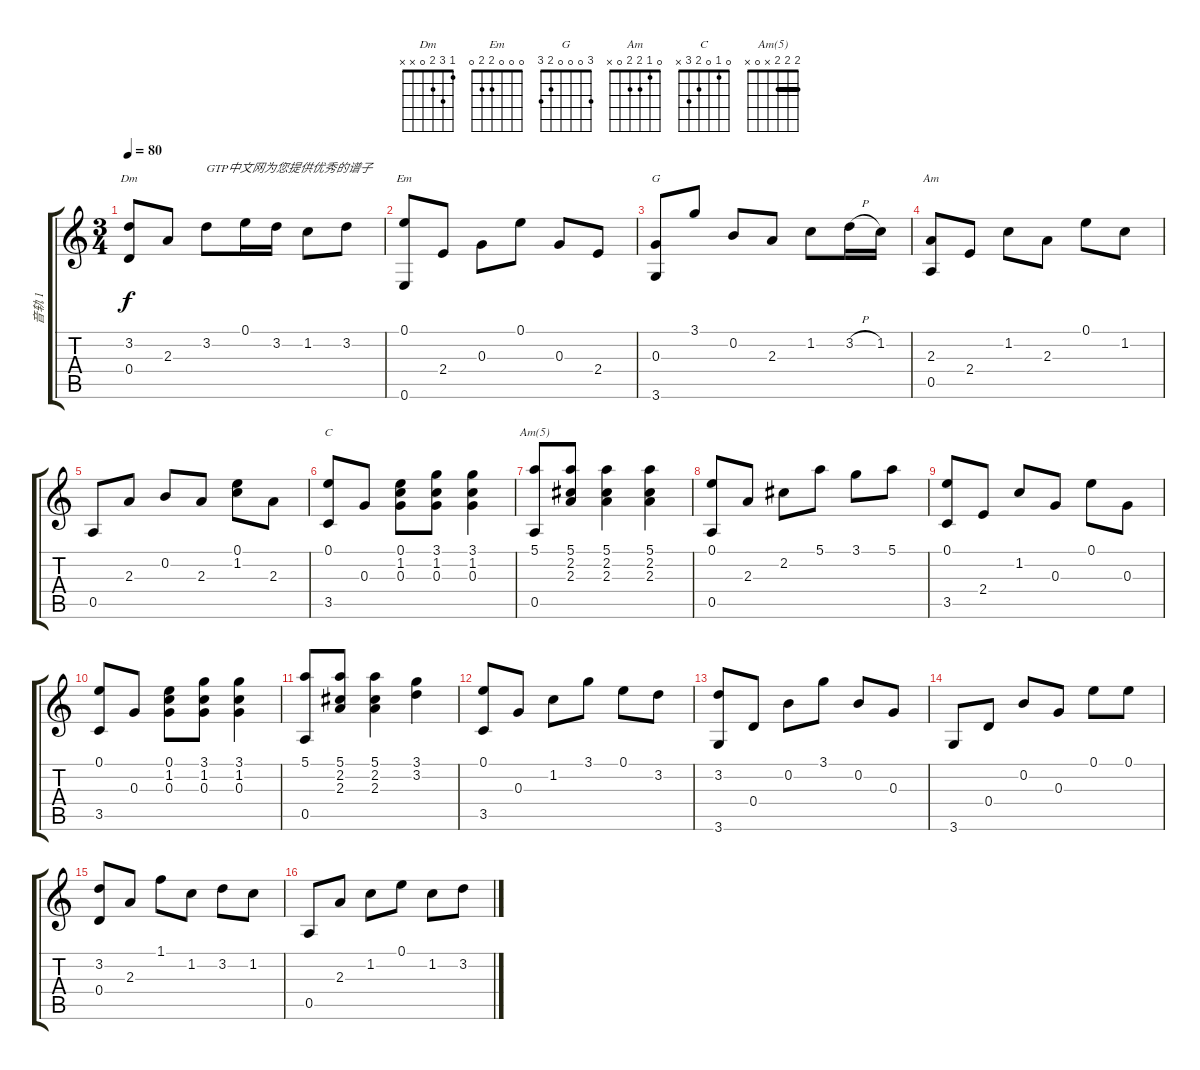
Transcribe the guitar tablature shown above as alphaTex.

\track ("音轨 1" "音轨 1") {instrument acousticguitarsteel}
\staff {score tabs}
\tuning (E4 B3 G3 D3 A2 E2) {hide}
\chord ("Dm" 1 3 2 0 x x)
\chord ("Em" 0 0 0 2 2 0)
\chord ("G" 3 0 0 0 2 3)
\chord ("Am" 0 1 2 2 0 x)
\chord ("C" 0 1 0 2 3 x)
\chord ("Am(5)" 2 2 2 x 0 x) {barre 2}
\ts (3 4)
\tempo 80
\clef g2
\ks c
(3.2 0.4).8{ch "Dm" dy f} 2.3.8 3.2.8{txt "GTP中文网为您提供优秀的谱子"} 0.1.16 3.2.16 1.2.8 3.2.8 |
(0.1 0.6).8{ch "Em"} 2.4.8 0.3.8 0.1.8 0.3.8 2.4.8 |
(0.3 3.6).8{ch "G"} 3.1.8 0.2.8 2.3.8 1.2.8 3.2{h}.16 1.2.16 |
(2.3 0.5).8{ch "Am" txt " "} 2.4.8 1.2.8 2.3.8 0.1.8 1.2.8 |
0.5.8 2.3.8 0.2.8 2.3.8 (0.1 1.2).8 2.3.8 |
(0.1 3.5).8{ch "C"} 0.3.8 (0.1 1.2 0.3).8 (3.1 1.2 0.3).8 (3.1 1.2 0.3).4 |
(5.1 0.5).8{ch "Am(5)"} (5.1 2.2 2.3).8 (5.1 2.2 2.3).4 (5.1 2.2 2.3).4 |
(0.1 0.5).8 2.3.8 2.2.8 5.1.8 3.1.8 5.1.8 |
(0.1 3.5).8 2.4.8 1.2.8 0.3.8 0.1.8 0.3.8 |
(0.1 3.5).8 0.3.8 (0.1 1.2 0.3).8 (3.1 1.2 0.3).8 (3.1 1.2 0.3).4 |
(5.1 0.5).8 (5.1 2.2 2.3).8 (5.1 2.2 2.3).4 (3.1 3.2).4 |
(0.1 3.5).8 0.3.8 1.2.8 3.1.8 0.1.8 3.2.8 |
(3.2 3.6).8 0.4.8 0.2.8 3.1.8 0.2.8 0.3.8 |
3.6.8 0.4.8 0.2.8 0.3.8 0.1.8 0.1.8 |
(3.2 0.4).8 2.3.8 1.1.8 1.2.8 3.2.8 1.2.8 |
0.5.8 2.3.8 1.2.8 0.1.8 1.2.8 3.2.8
